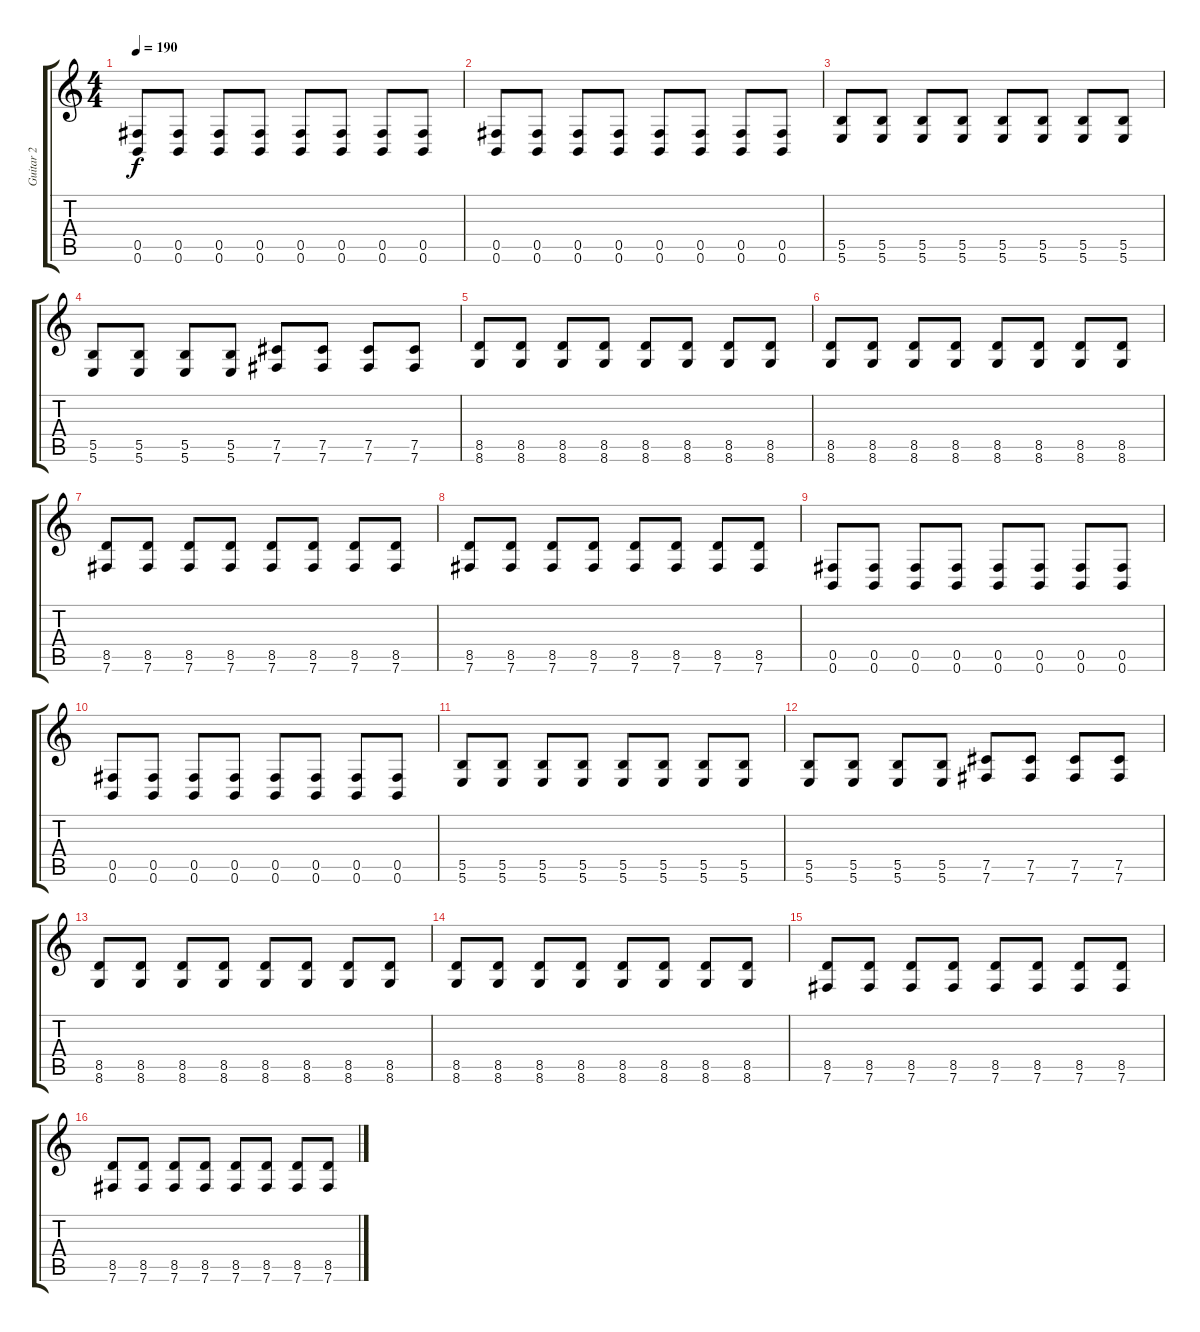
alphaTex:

\track ("Guitar 2" "Guitar 2") {instrument distortionguitar}
\staff {score tabs}
\tuning (Db4 Ab3 E3 B2 Gb2 B1) {hide}
\ts (4 4)
\tempo 190
\clef g2
\ks c
(0.5 0.6).8{dy f} (0.5 0.6).8 (0.5 0.6).8 (0.5 0.6).8 (0.5 0.6).8 (0.5 0.6).8 (0.5 0.6).8 (0.5 0.6).8 |
(0.5 0.6).8 (0.5 0.6).8 (0.5 0.6).8 (0.5 0.6).8 (0.5 0.6).8 (0.5 0.6).8 (0.5 0.6).8 (0.5 0.6).8 |
(5.5 5.6).8 (5.5 5.6).8 (5.5 5.6).8 (5.5 5.6).8 (5.5 5.6).8 (5.5 5.6).8 (5.5 5.6).8 (5.5 5.6).8 |
(5.5 5.6).8 (5.5 5.6).8 (5.5 5.6).8 (5.5 5.6).8 (7.5 7.6).8 (7.5 7.6).8 (7.5 7.6).8 (7.5 7.6).8 |
(8.5 8.6).8 (8.5 8.6).8 (8.5 8.6).8 (8.5 8.6).8 (8.5 8.6).8 (8.5 8.6).8 (8.5 8.6).8 (8.5 8.6).8 |
(8.5 8.6).8 (8.5 8.6).8 (8.5 8.6).8 (8.5 8.6).8 (8.5 8.6).8 (8.5 8.6).8 (8.5 8.6).8 (8.5 8.6).8 |
(8.5 7.6).8 (8.5 7.6).8 (8.5 7.6).8 (8.5 7.6).8 (8.5 7.6).8 (8.5 7.6).8 (8.5 7.6).8 (8.5 7.6).8 |
(8.5 7.6).8 (8.5 7.6).8 (8.5 7.6).8 (8.5 7.6).8 (8.5 7.6).8 (8.5 7.6).8 (8.5 7.6).8 (8.5 7.6).8 |
(0.5 0.6).8 (0.5 0.6).8 (0.5 0.6).8 (0.5 0.6).8 (0.5 0.6).8 (0.5 0.6).8 (0.5 0.6).8 (0.5 0.6).8 |
(0.5 0.6).8 (0.5 0.6).8 (0.5 0.6).8 (0.5 0.6).8 (0.5 0.6).8 (0.5 0.6).8 (0.5 0.6).8 (0.5 0.6).8 |
(5.5 5.6).8 (5.5 5.6).8 (5.5 5.6).8 (5.5 5.6).8 (5.5 5.6).8 (5.5 5.6).8 (5.5 5.6).8 (5.5 5.6).8 |
(5.5 5.6).8 (5.5 5.6).8 (5.5 5.6).8 (5.5 5.6).8 (7.5 7.6).8 (7.5 7.6).8 (7.5 7.6).8 (7.5 7.6).8 |
(8.5 8.6).8 (8.5 8.6).8 (8.5 8.6).8 (8.5 8.6).8 (8.5 8.6).8 (8.5 8.6).8 (8.5 8.6).8 (8.5 8.6).8 |
(8.5 8.6).8 (8.5 8.6).8 (8.5 8.6).8 (8.5 8.6).8 (8.5 8.6).8 (8.5 8.6).8 (8.5 8.6).8 (8.5 8.6).8 |
(8.5 7.6).8 (8.5 7.6).8 (8.5 7.6).8 (8.5 7.6).8 (8.5 7.6).8 (8.5 7.6).8 (8.5 7.6).8 (8.5 7.6).8 |
(8.5 7.6).8 (8.5 7.6).8 (8.5 7.6).8 (8.5 7.6).8 (8.5 7.6).8 (8.5 7.6).8 (8.5 7.6).8 (8.5 7.6).8
